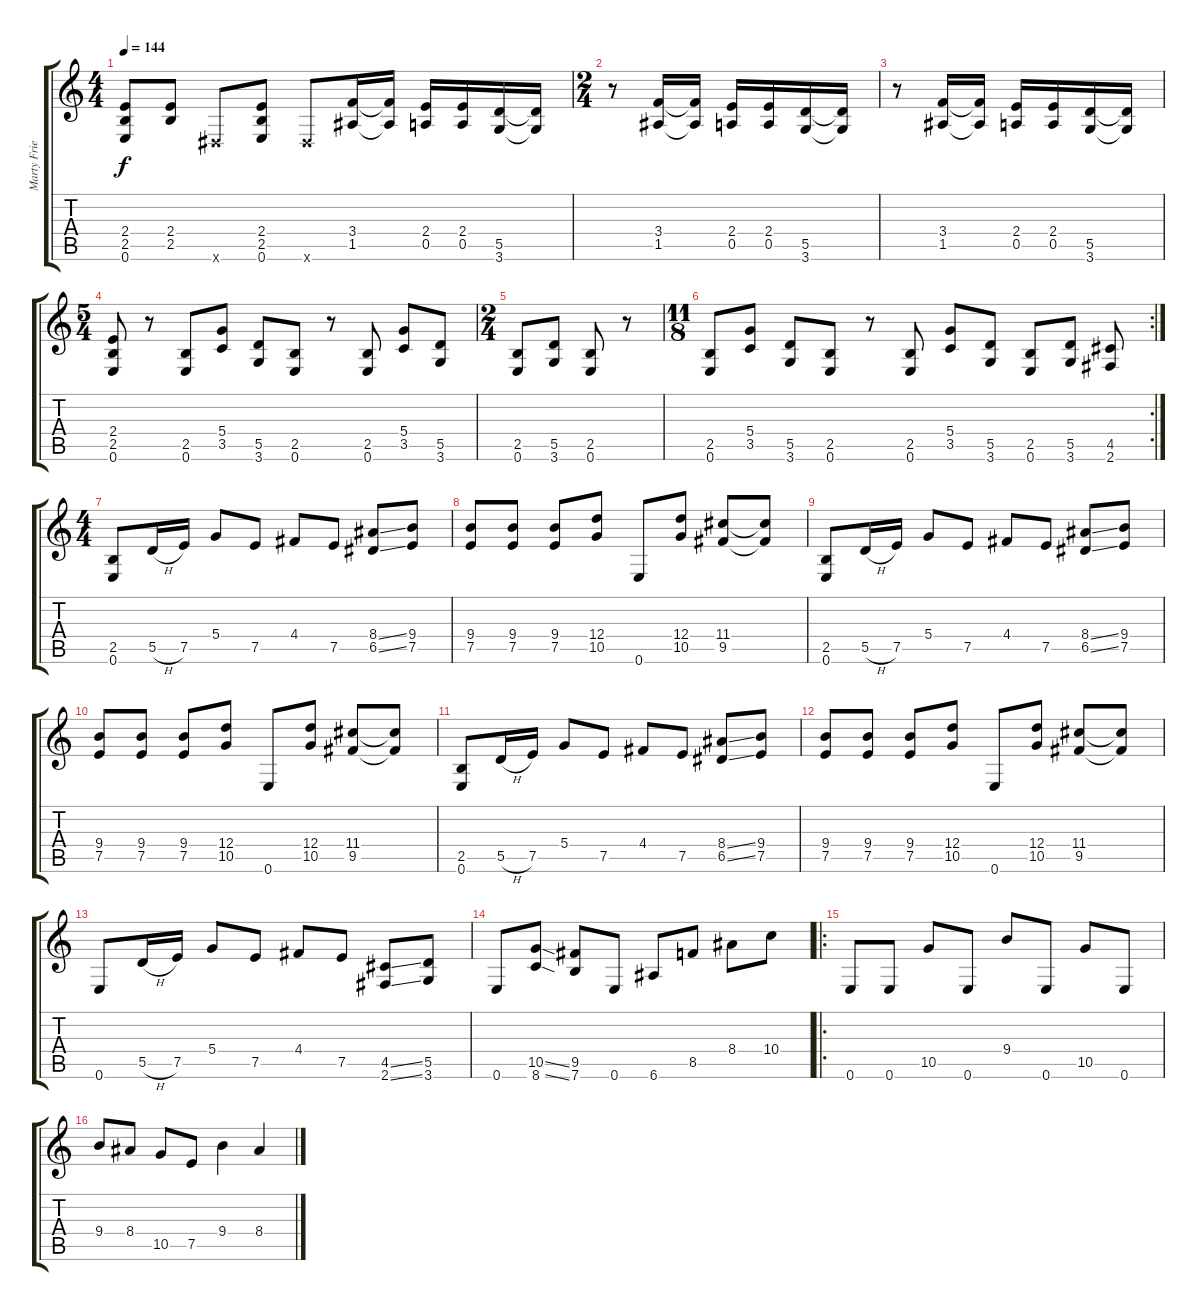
\track ("Marty Friedman" "Marty Frie") {instrument distortionguitar}
\staff {score tabs}
\tuning (E4 B3 G3 D3 A2 E2) {hide}
\ts (4 4)
\tempo 144
\clef g2
\ks c
(2.4 2.5 0.6).8{dy f} (2.4 2.5).8 -1.6{x}.8 (2.4 2.5 0.6).8 -1.6{x}.8 (3.4 1.5).16 (3.4{t} 1.5{t}).16 (2.4 0.5).16 (2.4 0.5).16 (5.5 3.6).16 (5.5{t} 3.6{t}).16 |
\ts (2 4)
r.8 (3.4 1.5).16 (3.4{t} 1.5{t}).16 (2.4 0.5).16 (2.4 0.5).16 (5.5 3.6).16 (5.5{t} 3.6{t}).16 |
r.8 (3.4 1.5).16 (3.4{t} 1.5{t}).16 (2.4 0.5).16 (2.4 0.5).16 (5.5 3.6).16 (5.5{t} 3.6{t}).16 |
\ts (5 4)
(2.4 2.5 0.6).8 r.8 (2.5 0.6).8 (5.4 3.5).8 (5.5 3.6).8 (2.5 0.6).8 r.8 (2.5 0.6).8 (5.4 3.5).8 (5.5 3.6).8 |
\ts (2 4)
(2.5 0.6).8 (5.5 3.6).8 (2.5 0.6).8 r.8 |
\rc 2
\ts (11 8)
(2.5 0.6).8 (5.4 3.5).8 (5.5 3.6).8 (2.5 0.6).8 r.8 (2.5 0.6).8 (5.4 3.5).8 (5.5 3.6).8 (2.5 0.6).8 (5.5 3.6).8 (4.5 2.6).8 |
\ts (4 4)
(2.5 0.6).8 5.5{h}.16 7.5.16 5.4.8 7.5.8 4.4.8 7.5.8 (8.4{ss} 6.5{ss}).8 (9.4 7.5).8 |
(9.4 7.5).8 (9.4 7.5).8 (9.4 7.5).8 (12.4 10.5).8 0.6.8 (12.4 10.5).8 (11.4 9.5).8 (11.4{t} 9.5{t}).8 |
(2.5 0.6).8 5.5{h}.16 7.5.16 5.4.8 7.5.8 4.4.8 7.5.8 (8.4{ss} 6.5{ss}).8 (9.4 7.5).8 |
(9.4 7.5).8 (9.4 7.5).8 (9.4 7.5).8 (12.4 10.5).8 0.6.8 (12.4 10.5).8 (11.4 9.5).8 (11.4{t} 9.5{t}).8 |
(2.5 0.6).8 5.5{h}.16 7.5.16 5.4.8 7.5.8 4.4.8 7.5.8 (8.4{ss} 6.5{ss}).8 (9.4 7.5).8 |
(9.4 7.5).8 (9.4 7.5).8 (9.4 7.5).8 (12.4 10.5).8 0.6.8 (12.4 10.5).8 (11.4 9.5).8 (11.4{t} 9.5{t}).8 |
0.6.8 5.5{h}.16 7.5.16 5.4.8 7.5.8 4.4.8 7.5.8 (4.5{ss} 2.6{ss}).8 (5.5 3.6).8 |
0.6.8 (10.5{ss} 8.6{ss}).8 (9.5 7.6).8 0.6.8 6.6.8 8.5.8 8.4.8 10.4.8 |
\ro
0.6.8 0.6.8 10.5.8 0.6.8 9.4.8 0.6.8 10.5.8 0.6.8 |
9.4.8 8.4.8 10.5.8 7.5.8 9.4.4 8.4.4
